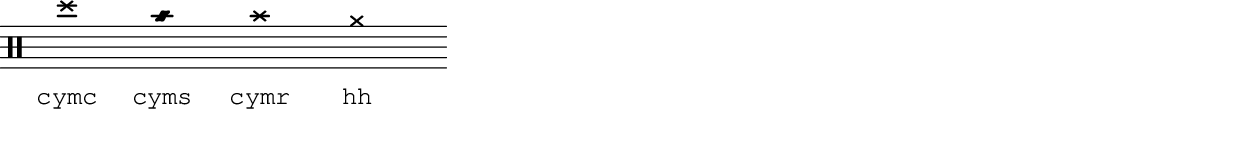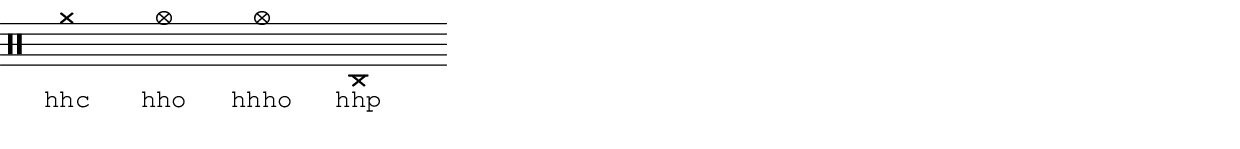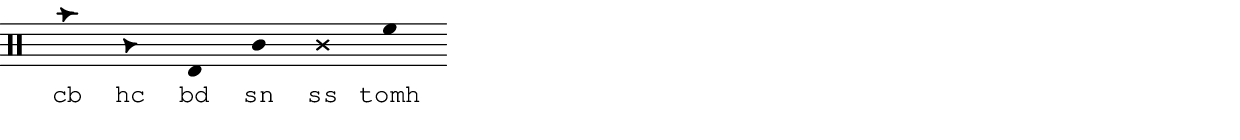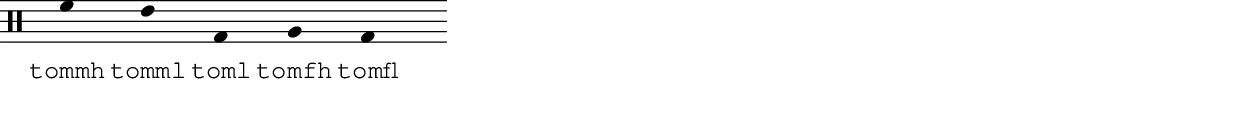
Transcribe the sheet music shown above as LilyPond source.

%% Generated by lilypond-book
%% Options: [exampleindent=10.16\mm,indent=0\mm,line-width=10.0\cm,paper-height=845.047\pt,paper-width=597.508\pt,papersize='(cons (* 597.508 pt) (* 845.047 pt)),quote]
\include "lilypond-book-preamble.ly"


% ****************************************************************
% Start cut-&-pastable-section
% ****************************************************************

#(ly:set-option 'eps-box-padding 3.000000)



\paper {
  #(set-paper-size '(cons (* 597.508 pt) (* 845.047 pt)))
  indent = 0\mm
  line-width = 10.0\cm
  % offset the left padding, also add 1mm as lilypond creates cropped
  % images with a little space on the right
  line-width = #(- line-width (* mm  3.000000) (* mm 1))
  line-width = 10.0\cm - 2.0 * 10.16\mm
  % offset the left padding, also add 1mm as lilypond creates cropped
  % images with a little space on the right
  line-width = #(- line-width (* mm  3.000000) (* mm 1))
}

\layout {
  
}




% ****************************************************************
% ly snippet:
% ****************************************************************
\sourcefileline 273
nam = \lyricmode {
  cymc cyms cymr hh hhc hho hhho hhp
  cb hc bd sn ss tomh tommh tomml toml tomfh tomfl }
mus = \drummode {
  cymc cyms cymr hh hhc hho hhho hhp \break
  cb hc bd sn ss tomh tommh tomml toml tomfh tomfl s16 }
\score {
  << \new DrumStaff \with {
       \remove Bar_engraver
       \remove Time_signature_engraver
       \hide Stem
       \override Stem.Y-extent = ##f
       drumStyleTable = #agostini-drums-style
     } \mus
     \new Lyrics \nam
  >>
  \layout {
    \context {
      \Score
      \override LyricText.font-family = #'typewriter
      \override BarNumber.transparent =##T
    }
  }
}


% ****************************************************************
% end ly snippet
% ****************************************************************
